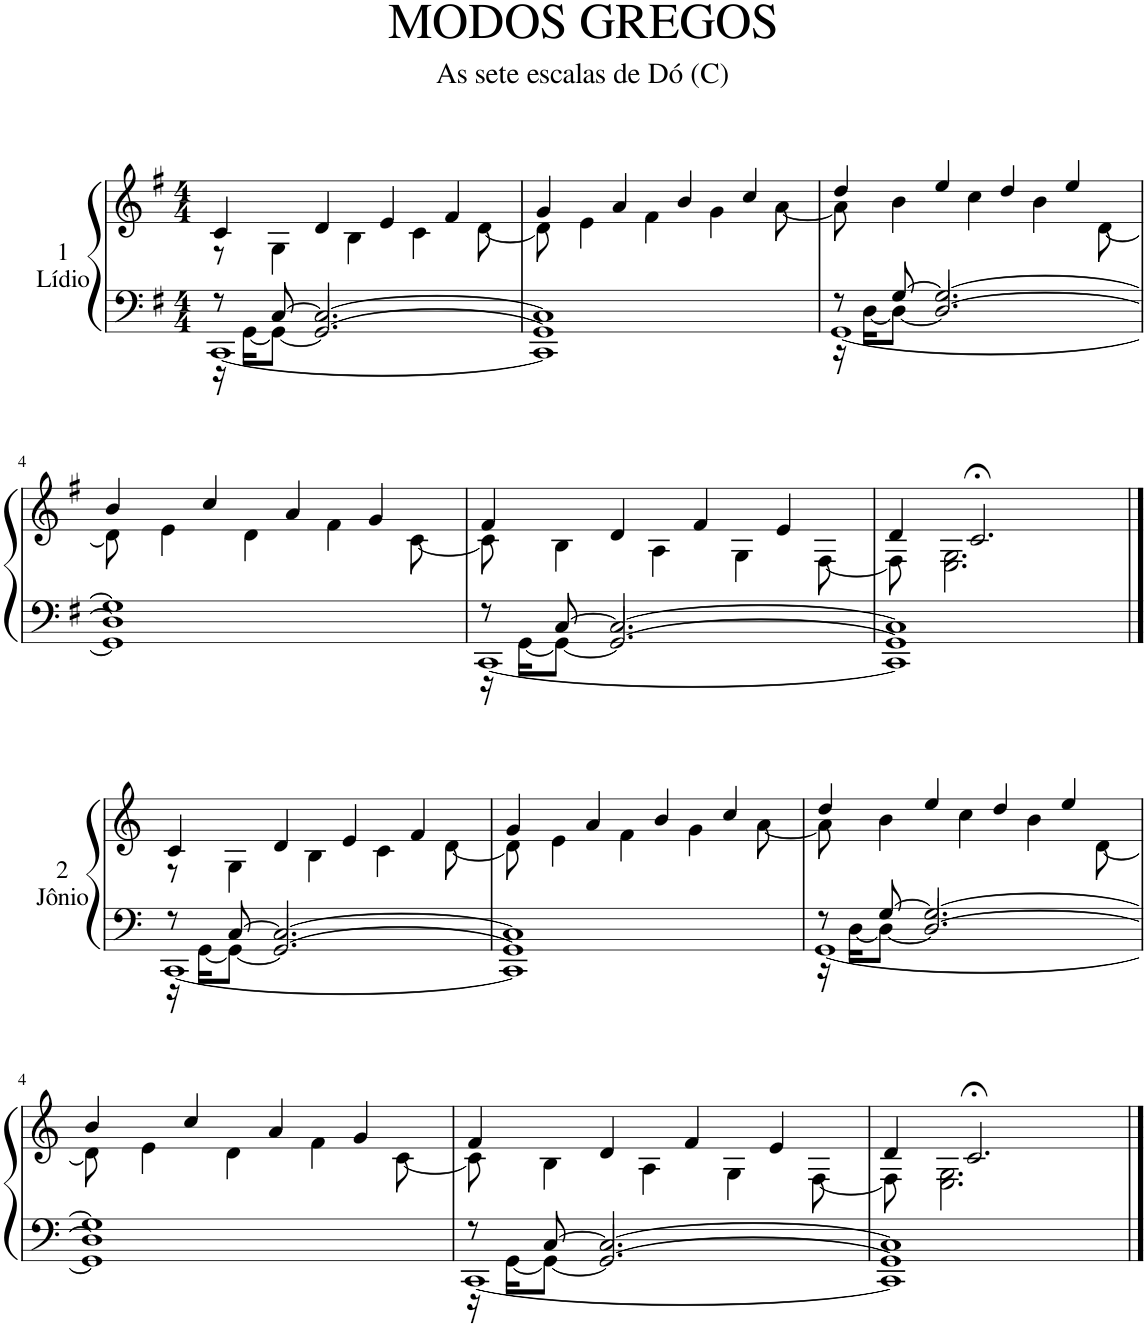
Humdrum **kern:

**kern	**kern
*part1	*part1
*staff2	*staff1
*I"Piano	*
*I'Pno	*
*clefF4	*clefG2
*k[f#]	*k[f#]
*M4/4	*M4/4
=1	=1
*^	*^
*	*^	*	*
8r	[1CC	16r	4c/	8r
.	.	[16GG\KL	.	.
[8C/	.	8GG\J_	.	4G\
2.C/_	.	2.GG/_	4d/	.
.	.	.	.	4B\
.	.	.	4e/	.
.	.	.	.	4c\
.	.	.	4f#/	.
.	.	.	.	[8d\
=2	=2	=2	=2	=2
1C]	1CC]	1GG]	4g/	8d\]
.	.	.	.	4e\
.	.	.	4a/	.
.	.	.	.	4f#\
.	.	.	4b/	.
.	.	.	.	4g\
.	.	.	4cc/	.
.	.	.	.	[8a\
=3	=3	=3	=3	=3
8r	[1GG	16r	4dd/	8a\]
.	.	[16D\KL	.	.
[8G/	.	8D\J_	.	4b\
2.G/_	.	2.D/_	4ee/	.
.	.	.	.	4cc\
.	.	.	4dd/	.
.	.	.	.	4b\
.	.	.	4ee/	.
.	.	.	.	[8d\
!!LO:LB:g=z	!!
=4	=4	=4	=4	=4
1G]	1GG]	1D]	4b/	8d\]
.	.	.	.	4e\
.	.	.	4cc/	.
.	.	.	.	4d\
.	.	.	4a/	.
.	.	.	.	4f#\
.	.	.	4g/	.
.	.	.	.	[8c\
=5	=5	=5	=5	=5
8r	[1CC	16r	4f#/	8c\]
.	.	[16GG\KL	.	.
[8C/	.	8GG\J_	.	4B\
2.C/_	.	2.GG/_	4d/	.
.	.	.	.	4A\
.	.	.	4f#/	.
.	.	.	.	4G\
.	.	.	4e/	.
.	.	.	.	[8F#\
=6	=6	=6	=6	=6
1C]	1CC]	1GG]	4d/	8F#\]
.	.	.	.	2.E\ 2.G\
.	.	.	2.c;</	.
.	.	.	.	8ryy
!!LO:LB:g=z	!!
==1	==1	==1	==1	==1
*k[]	*	*	*k[]	*
8r	[1CC	16r	4c/	8r
.	.	[16GG\KL	.	.
[8C/	.	8GG\J_	.	4G\
2.C/_	.	2.GG/_	4d/	.
.	.	.	.	4B\
.	.	.	4e/	.
.	.	.	.	4c\
.	.	.	4f/	.
.	.	.	.	[8d\
=2	=2	=2	=2	=2
1C]	1CC]	1GG]	4g/	8d\]
.	.	.	.	4e\
.	.	.	4a/	.
.	.	.	.	4f\
.	.	.	4b/	.
.	.	.	.	4g\
.	.	.	4cc/	.
.	.	.	.	[8a\
=3	=3	=3	=3	=3
8r	[1GG	16r	4dd/	8a\]
.	.	[16D\KL	.	.
[8G/	.	8D\J_	.	4b\
2.G/_	.	2.D/_	4ee/	.
.	.	.	.	4cc\
.	.	.	4dd/	.
.	.	.	.	4b\
.	.	.	4ee/	.
.	.	.	.	[8d\
!!LO:LB:g=z	!!
=4	=4	=4	=4	=4
1G]	1GG]	1D]	4b/	8d\]
.	.	.	.	4e\
.	.	.	4cc/	.
.	.	.	.	4d\
.	.	.	4a/	.
.	.	.	.	4f\
.	.	.	4g/	.
.	.	.	.	[8c\
=5	=5	=5	=5	=5
8r	[1CC	16r	4f/	8c\]
.	.	[16GG\KL	.	.
[8C/	.	8GG\J_	.	4B\
2.C/_	.	2.GG/_	4d/	.
.	.	.	.	4A\
.	.	.	4f/	.
.	.	.	.	4G\
.	.	.	4e/	.
.	.	.	.	[8F\
=6	=6	=6	=6	=6
1C]	1CC]	1GG]	4d/	8F\]
.	.	.	.	2.E\ 2.G\
.	.	.	2.c;</	.
.	.	.	.	8ryy
*v	*v	*v	*	*
*	*v	*v
==	==
*-	*-
